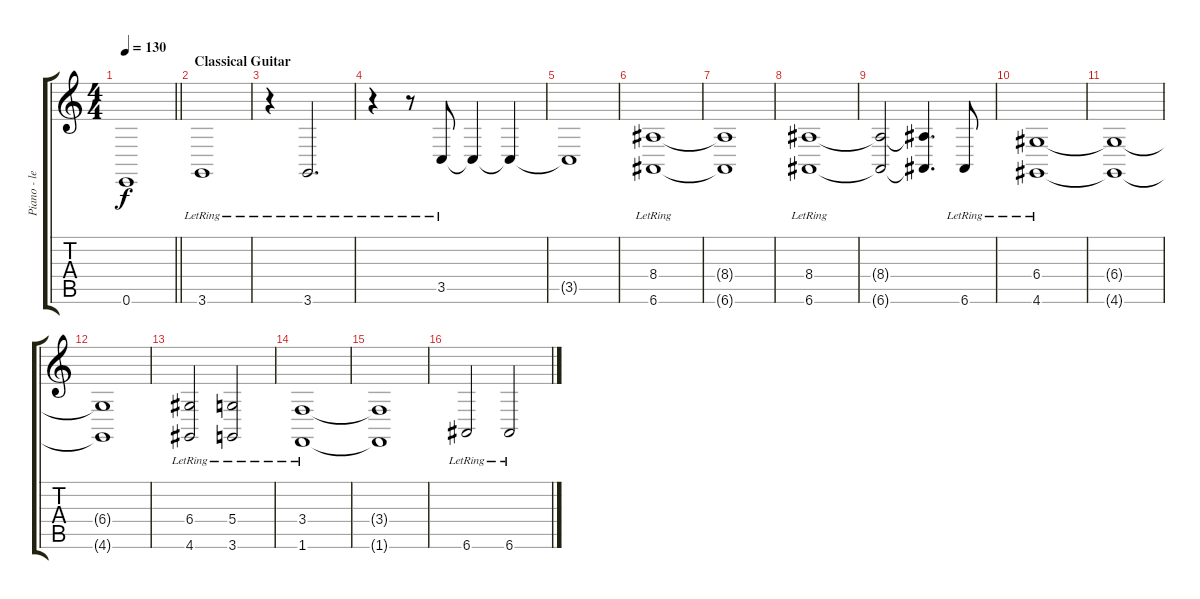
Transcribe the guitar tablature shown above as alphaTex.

\track ("Piano - left ha" "Piano - le") {instrument brightacousticpiano}
\staff {score tabs}
\tuning (E4 B3 G3 D3 A2 E2) {hide}
\ts (4 4)
\tempo 130
\clef g2
\barLineRight lightlight
\ks c
0.6.1{dy f} |
\section ("" "Classical Guitar")
3.6{lr}.1 |
r.4 3.6{lr}.2{d} |
r.4 r.8 3.5{lr}.8 3.5{t}.4 3.5{t}.4 |
3.5{t}.1 |
(8.4{lr} 6.6{lr}).1 |
(8.4{t} 6.6{t}).1 |
(8.4{lr} 6.6{lr}).1 |
(8.4{t} 6.6{t}).2 (8.4{t} 6.6{t}).4{d} 6.6{lr}.8 |
(6.4{lr} 4.6{lr}).1 |
(6.4{t} 4.6{t}).1 |
(6.4{t} 4.6{t}).1 |
(6.4{lr} 4.6{lr}).2 (5.4{lr} 3.6{lr}).2 |
(3.4{lr} 1.6{lr}).1 |
(3.4{t} 1.6{t}).1 |
6.6{lr}.2 6.6{lr}.2
